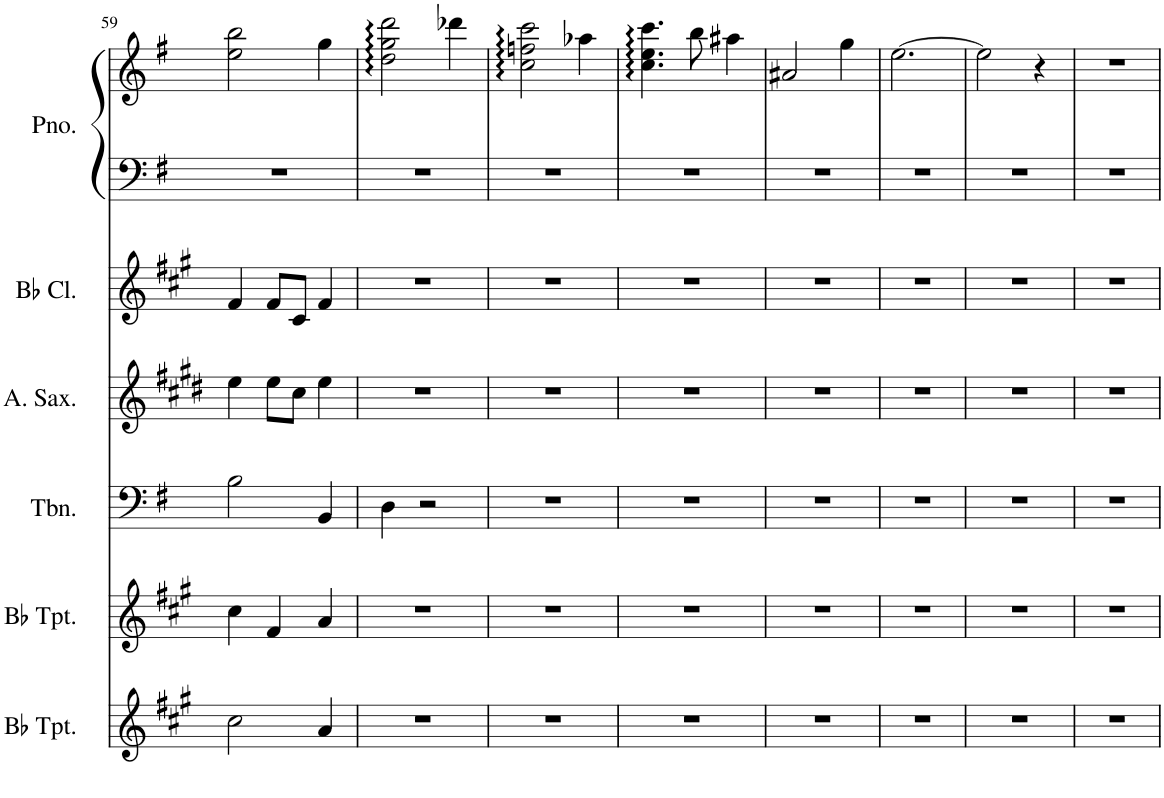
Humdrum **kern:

**kern	**kern	**kern	**kern	**kern	**kern	**kern
*part6	*part5	*part4	*part3	*part2	*part1	*part1
*staff7	*staff6	*staff5	*staff4	*staff3	*staff2	*staff1
*I"Bb Trumpet	*I"Bb Trumpet	*I"Trombone	*I"Alto Saxophone	*I"Bb Clarinet	*I"Piano	*
*I'Bb Tpt.	*I'Bb Tpt.	*I'Tbn.	*I'A. Sax.	*I'Bb Cl.	*I'Pno.	*
!!LO:PB:g=z
*clefG2	*clefG2	*clefF4	*clefG2	*clefG2	*clefF4	*clefG2
*Trd1c2	*Trd1c2	*	*Trd5c9	*Trd1c2	*	*
*k[f#c#g#]	*k[f#c#g#]	*k[f#]	*k[f#c#g#d#]	*k[f#c#g#]	*k[f#]	*k[f#]
*M3/4	*M3/4	*M3/4	*M3/4	*M3/4	*M3/4	*M3/4
=59	=59	=59	=59	=59	=59	=59
2cc#\	4cc#\	2B\	4ee\	4f#/	2.r	2ee\ 2bb\
.	4f#/	.	8ee\L	8f#/L	.	.
.	.	.	8cc#\J	8c#/J	.	.
4a/	4a/	4BB/	4ee\	4f#/	.	4gg\
=60	=60	=60	=60	=60	=60	=60
2.r	2.r	4D\	2.r	2.r	2.r	2dd\ 2gg\ 2ddd\
.	.	2r	.	.	.	.
.	.	.	.	.	.	4ddd-X\
=61	=61	=61	=61	=61	=61	=61
2.r	2.r	2.r	2.r	2.r	2.r	2cc\ 2ffn\ 2ccc\
.	.	.	.	.	.	4aa-X\
=62	=62	=62	=62	=62	=62	=62
2.r	2.r	2.r	2.r	2.r	2.r	4.cc\ 4.ee\ 4.ccc\
.	.	.	.	.	.	8bb\
.	.	.	.	.	.	4aa#X\
=63	=63	=63	=63	=63	=63	=63
2.r	2.r	2.r	2.r	2.r	2.r	2a#X/
.	.	.	.	.	.	4gg\
=64	=64	=64	=64	=64	=64	=64
2.r	2.r	2.r	2.r	2.r	2.r	[2.ee\
=65	=65	=65	=65	=65	=65	=65
2.r	2.r	2.r	2.r	2.r	2.r	2ee\]
.	.	.	.	.	.	4r
=66	=66	=66	=66	=66	=66	=66
2.r	2.r	2.r	2.r	2.r	2.r	2.r
=	=	=	=	=	=	=
*-	*-	*-	*-	*-	*-	*-
